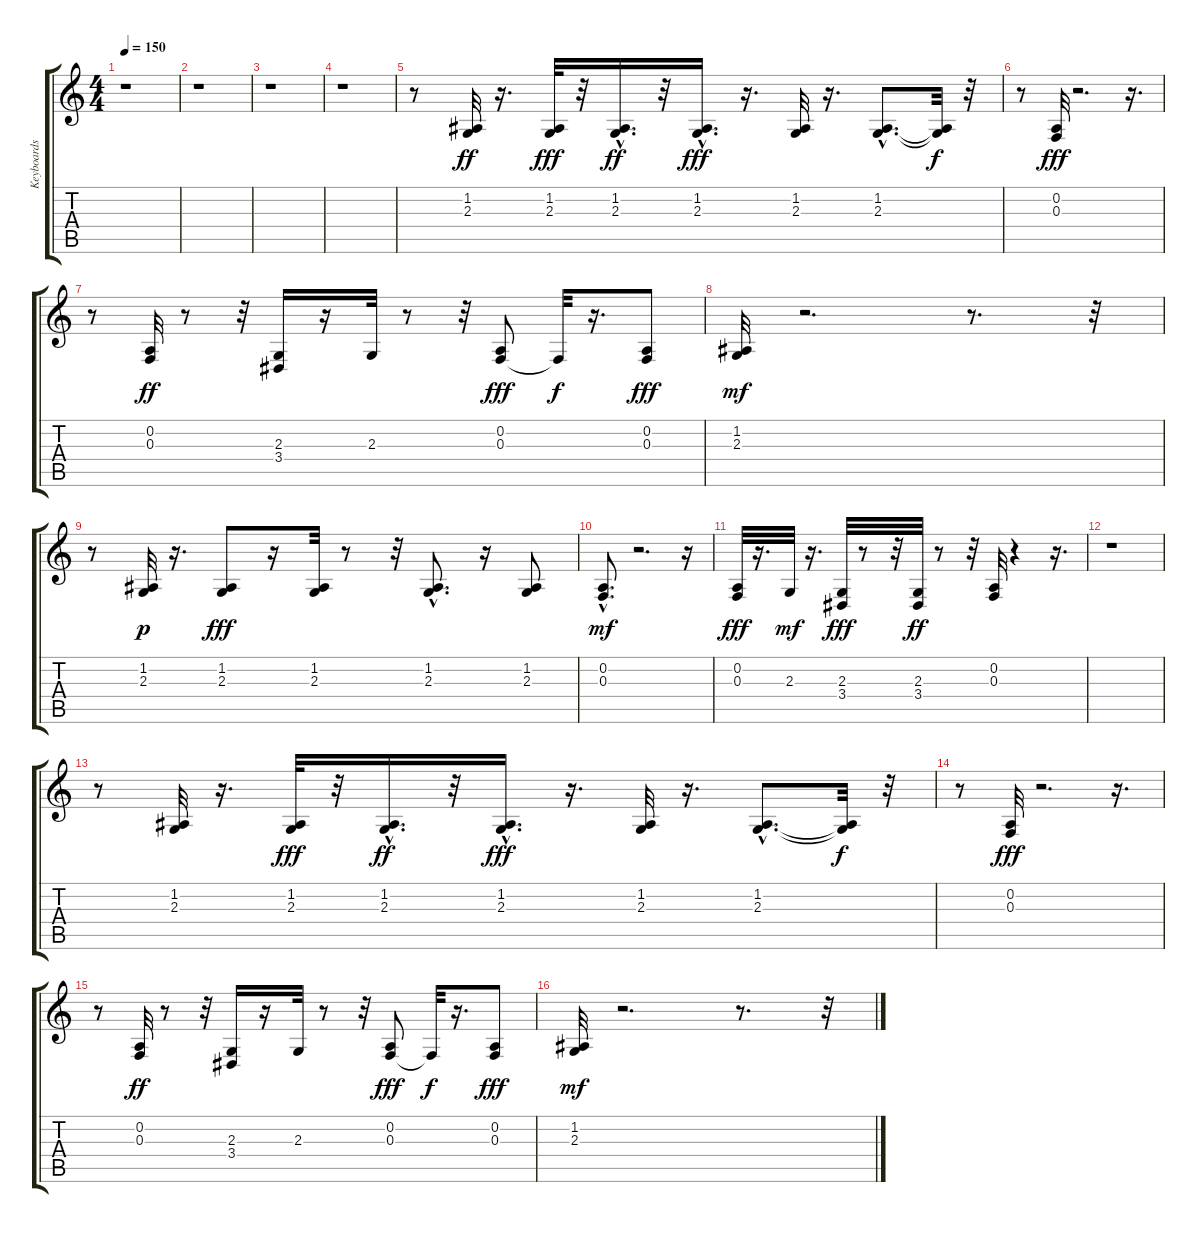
\track ("Keyboards Back" "Keyboards ") {instrument lead8bassandlead}
\staff {score tabs}
\tuning (D4 A3 F3 C3 G2 D2) {hide}
\ts (4 4)
\tempo 150
\clef g2
\ks c
r.1{dy ff} |
r.1 |
r.1 |
r.1 |
r.8 (1.2 2.3).32 r.16{d} (1.2 2.3).32{dy fff} r.32 (1.2{hac} 2.3{hac}).16{d dy ff} r.32 (1.2{hac} 2.3{hac}).16{d dy fff} r.16{d} (1.2 2.3).32 r.16{d} (1.2{hac} 2.3{hac}).8{d} (1.2{t} 2.3{t}).32{dy f} r.32 |
r.8 (0.2 0.3).32{dy fff} r.2{d} r.16{d} |
r.8 (0.2 0.3).32{dy ff} r.8 r.32 (2.3 3.4).16 r.16 2.3.32 r.8 r.32 (0.2 0.3).8{dy fff} 0.3{t}.32{dy f} r.16{d} (0.2 0.3).8{dy fff} |
(1.2 2.3).32{dy mf} r.2{d} r.8{d} r.32 |
r.8 (1.2 2.3).32{dy p} r.16{d} (1.2 2.3).8{dy fff} r.16 (1.2 2.3).32 r.8 r.32 (1.2{hac} 2.3{hac}).8{d} r.16 (1.2 2.3).8 |
(0.2 0.3{hac}).8{d dy mf} r.2{d} r.16 |
(0.2 0.3).32{dy fff} r.16{d} 2.3.32{dy mf} r.16{d} (2.3 3.4).32{dy fff} r.8 r.32 (2.3 3.4).32{dy ff} r.8 r.32 (0.2 0.3).32 r.4 r.16{d} |
r.1 |
r.8 (1.2 2.3).32 r.16{d} (1.2 2.3).32{dy fff} r.32 (1.2{hac} 2.3{hac}).16{d dy ff} r.32 (1.2{hac} 2.3{hac}).16{d dy fff} r.16{d} (1.2 2.3).32 r.16{d} (1.2{hac} 2.3{hac}).8{d} (1.2{t} 2.3{t}).32{dy f} r.32 |
r.8 (0.2 0.3).32{dy fff} r.2{d} r.16{d} |
r.8 (0.2 0.3).32{dy ff} r.8 r.32 (2.3 3.4).16 r.16 2.3.32 r.8 r.32 (0.2 0.3).8{dy fff} 0.3{t}.32{dy f} r.16{d} (0.2 0.3).8{dy fff} |
(1.2 2.3).32{dy mf} r.2{d} r.8{d} r.32
